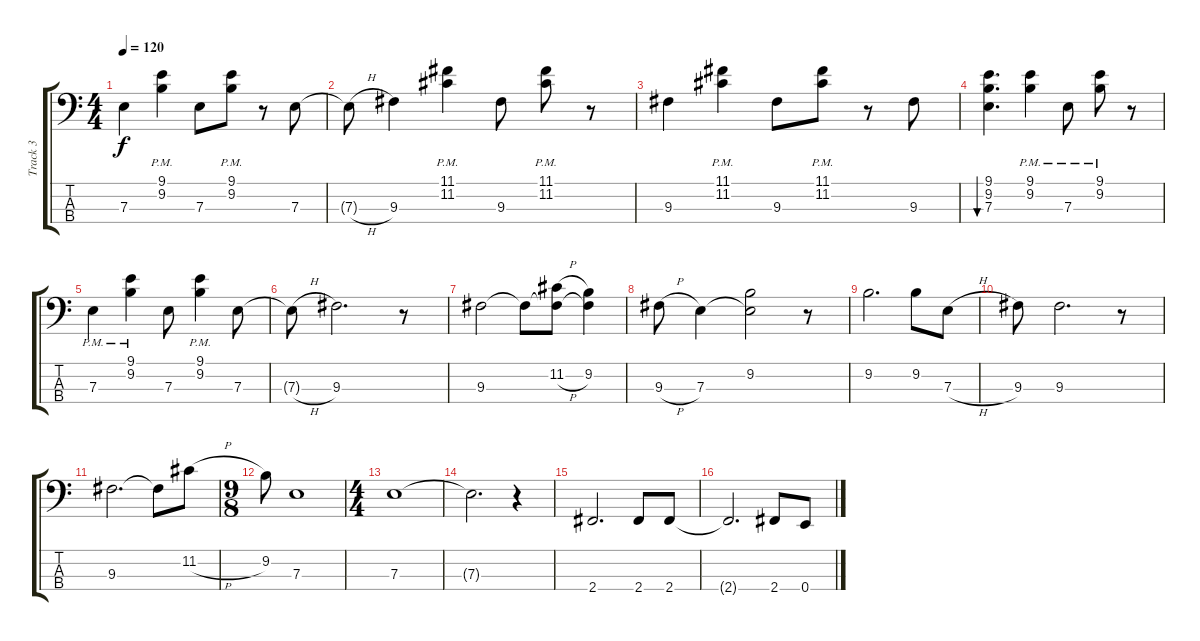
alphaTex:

\track ("Track 3" "Track 3") {instrument electricbassfinger}
\staff {score tabs}
\tuning (G2 D2 A1 E1) {hide}
\ts (4 4)
\tempo 120
\clef f4
\ks c
7.3.4{dy f} (9.1{pm} 9.2{pm}).4 7.3.8 (9.1{pm} 9.2{pm}).8 r.8 7.3.8 |
7.3{h t}.8 9.3.4 (11.1{pm} 11.2{pm}).4 9.3.8 (11.1{pm} 11.2{pm}).8 r.8 |
9.3.4 (11.1{pm} 11.2{pm}).4 9.3.8 (11.1{pm} 11.2{pm}).8 r.8 9.3.8 |
(9.1 9.2 7.3).4{d bu 120} (9.1{pm} 9.2{pm}).4 7.3{pm}.8 (9.1{pm} 9.2{pm}).8 r.8 |
7.3{pm}.4 (9.1{pm} 9.2{pm}).4 7.3.8 (9.1 9.2{pm}).4 7.3.8 |
7.3{h t}.8 9.3.2{d} r.8 |
9.3.2 9.3{t}.8 (11.2{h} 9.3{t}).8 (9.2 9.3{t}).4 |
9.3{h}.8 7.3.4 (9.2 7.3{t}).2 r.8 |
9.2.2{d} 9.2.8 7.3{h}.8 |
9.3.8 9.3.2{d} r.8 |
9.3.2{d} 9.3{t}.8 11.2{h}.8 |
\ts (9 8)
9.2.8 7.3.1 |
\ts (4 4)
7.3.1 |
7.3{t}.2{d} r.4 |
2.4.2{d} 2.4.8 2.4.8 |
2.4{t}.2{d} 2.4.8 0.4.8
